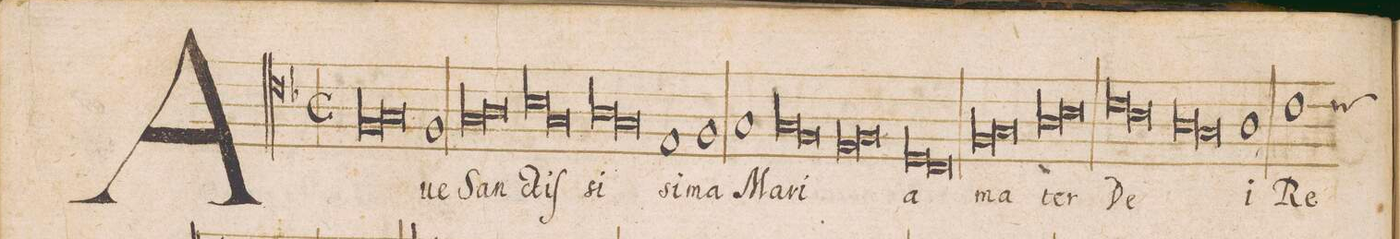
**kern	**text
*I"TENOR	*
*clefC4	*
*k[b-]	*
*met(C|)	*
*M2/1	*
*lig	*
1F	A-
1G	.
*Xlig	*
=2-	=2-
1F	-ve
*lig	*
1G	San-
=3-	=3-
1A	.
*Xlig	*
*lig	*
1B-	-ctiſ-
=4-	=4-
1G	.
*Xlig	*
*lig	*
1A	-si-
=5-	=5-
1G	.
*Xlig	*
1E	-si-
=6-	=6-
1F	-ma
1G	Ma-
=7-	=7-
*lig	*
1G	-ri-
1F	.
*Xlig	*
=8-	=8-
*lig	*
1E	.
1F	.
*Xlig	*
=9-	=9-
*lig	*
1D	-a
1C	.
*Xlig	*
=10-	=10-
*lig	*
1F	ma-
1G	.
*Xlig	*
=11-	=11-
*lig	*
1A	-ter
1B-	.
*Xlig	*
=12-	=12-
*lig	*
1c	De-
1B-	.
*Xlig	*
=13-	=13-
*lig	*
1A	.
1G	.
*Xlig	*
=14-	=14-
1A	-i
*custos:c	*
1c	Re-
=15-	=15-
*-	*-
